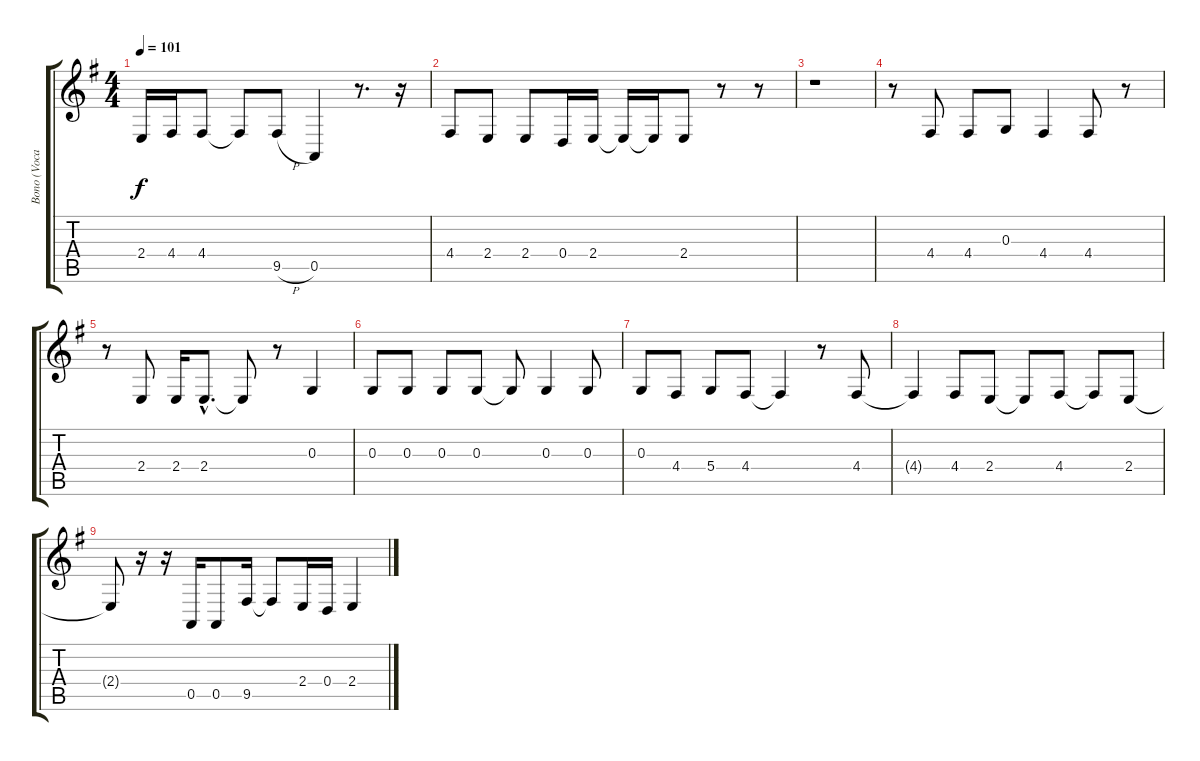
\track ("Bono (Vocal)" "Bono (Voca") {instrument viola}
\staff {score tabs}
\tuning (E4 B3 G3 D3 A2 E2) {hide}
\ts (4 4)
\tempo 101
\clef g2
\ks eminor
2.4.16{dy f} 4.4.16 4.4.8 4.4{t}.8 9.5{h}.8 0.5.4 r.8{d} r.16 |
4.4.8 2.4.8 2.4.8 0.4.16 2.4.16 2.4{t}.16 2.4{t}.16 2.4.8 r.8 r.8 |
r.1 |
r.8 4.4.8 4.4.8 0.3.8 4.4.4 4.4.8 r.8 |
r.8 2.4.8 2.4.16 2.4{hac}.8{d} 2.4{t}.8 r.8 0.3.4 |
0.3.8 0.3.8 0.3.8 0.3.8 0.3{t}.8 0.3.4 0.3.8 |
0.3.8 4.4.8 5.4.8 4.4.8 4.4{t}.4 r.8 4.4.8 |
4.4{t}.4 4.4.8 2.4.8 2.4{t}.8 4.4.8 4.4{t}.8 2.4.8 |
2.4{t}.8 r.16 r.16 0.5.16 0.5.8 9.5.16 9.5{t}.8 2.4.16 0.4.16 2.4.4
